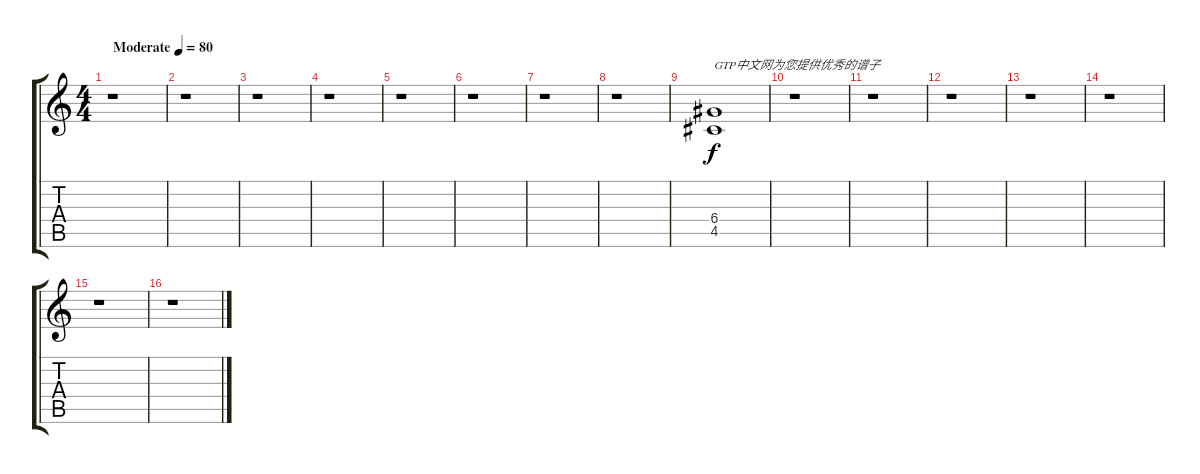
\track "" {instrument overdrivenguitar}
\staff {score tabs}
\tuning (E4 B3 G3 D3 A2 E2) {hide}
\ts (4 4)
\tempo (80 "Moderate")
\clef g2
\ks c
r.1{dy f instrument overdrivenguitar} |
r.1 |
r.1 |
r.1 |
r.1 |
r.1 |
r.1 |
r.1 |
(6.4 4.5).1{txt "GTP中文网为您提供优秀的谱子"} |
r.1 |
r.1 |
r.1 |
r.1 |
r.1 |
r.1 |
r.1
